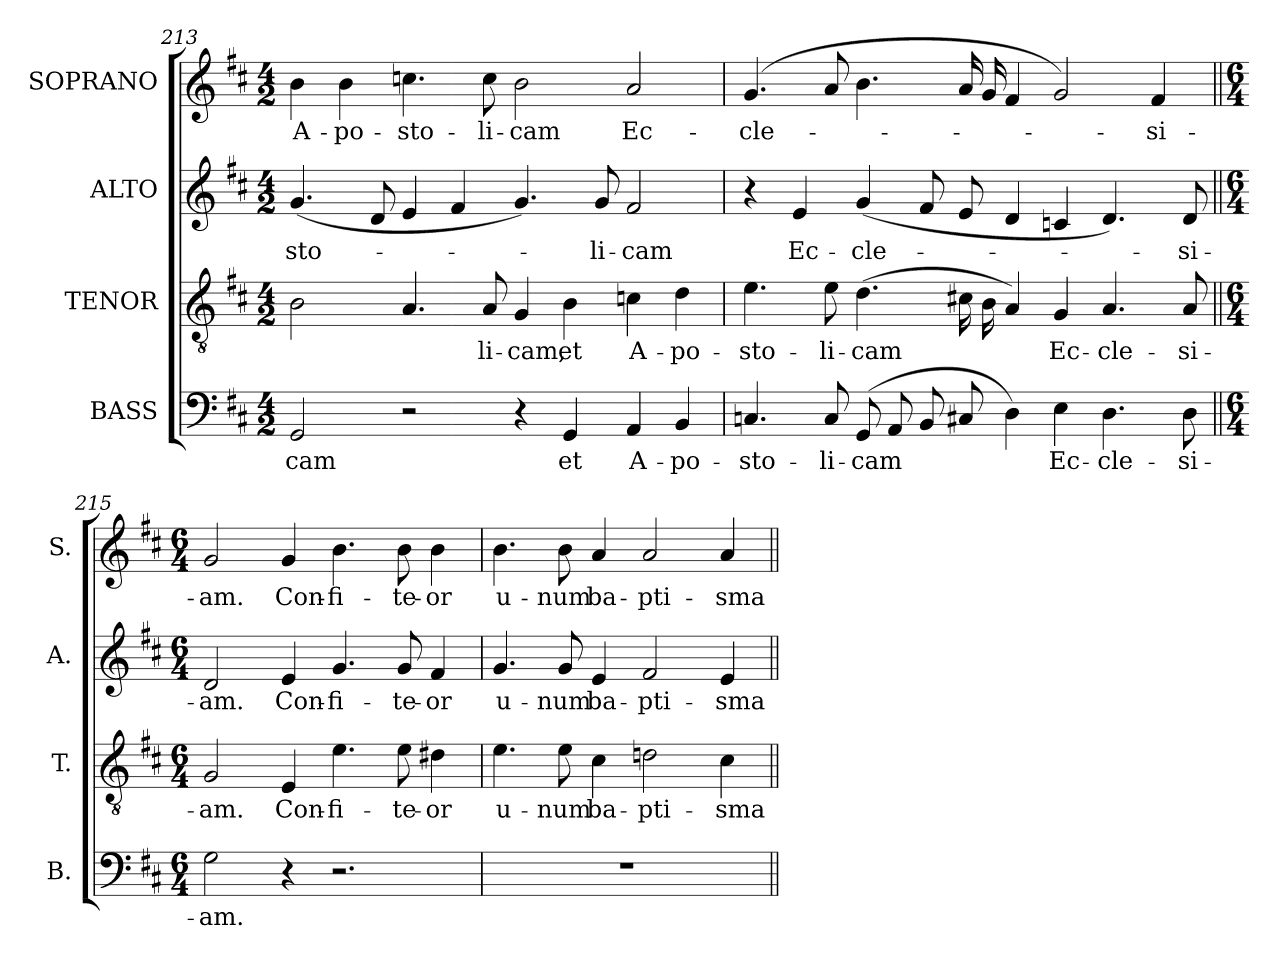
**kern	**text	**kern	**text	**kern	**text	**kern	**text
*part4	*part4	*part3	*part3	*part2	*part2	*part1	*part1
*staff4	*staff4	*staff3	*staff3	*staff2	*staff2	*staff1	*staff1
*I"BASS	*	*I"TENOR	*	*I"ALTO	*	*I"SOPRANO	*
*I'B.	*	*I'T.	*	*I'A.	*	*I'S.	*
!!LO:LB:g=z
*clefF4	*	*clefGv2	*	*clefG2	*	*clefG2	*
*	*	*ITrd7c12	*	*	*	*	*
*k[f#c#]	*	*k[f#c#]	*	*k[f#c#]	*	*k[f#c#]	*
*D:	*	*D:	*	*D:	*	*D:	*
*M4/2	*	*M4/2	*	*M4/2	*	*M4/2	*
=213	=213	=213	=213	=213	=213	=213	=213
!	!LO:LY:b:color=#000000	!	!	!	!	!	!
!	!	!	!	!	!LO:LY:b:color=#000000	!	!
!	!	!	!	!	!	!	!LO:LY:b:color=#000000
2GGi/	-cam	2BBi\	.	(4.gi/	-sto-	4bi\	A-
!	!	!	!	!	!	!	!LO:LY:b:color=#000000
.	.	.	.	.	.	4bi\	-po-
.	.	.	.	8di/	.	.	.
!	!	!	!	!	!	!	!LO:LY:b:color=#000000
2r	.	4.AAi/	.	4ei/	.	4.ccni\	-sto-
.	.	.	.	4f#i/	.	.	.
!	!	!	!LO:LY:b:color=#000000	!	!	!	!
!	!	!	!	!	!	!	!LO:LY:b:color=#000000
.	.	8AAi/	-li-	.	.	8cci\	-li-
!	!	!	!LO:LY:b:color=#000000	!	!	!	!
!	!	!	!	!	!	!	!LO:LY:b:color=#000000
4r	.	4GGi/	-cam,	4.gi/)	.	2bi\	-cam
!	!LO:LY:b:color=#000000	!	!	!	!	!	!
!	!	!	!LO:LY:b:color=#000000	!	!	!	!
4GGi/	et	4BBi\	et	.	.	.	.
!	!	!	!	!	!LO:LY:b:color=#000000	!	!
.	.	.	.	8gi/	-li-	.	.
!	!LO:LY:b:color=#000000	!	!	!	!	!	!
!	!	!	!LO:LY:b:color=#000000	!	!	!	!
!	!	!	!	!	!LO:LY:b:color=#000000	!	!
!	!	!	!	!	!	!	!LO:LY:b:color=#000000
4AAi/	A-	4Cni\	A-	2f#i/	-cam	2ai/	Ec-
!	!LO:LY:b:color=#000000	!	!	!	!	!	!
!	!	!	!LO:LY:b:color=#000000	!	!	!	!
4BBi/	-po-	4Di\	-po-	.	.	.	.
=214	=214	=214	=214	=214	=214	=214	=214
!	!LO:LY:b:color=#000000	!	!	!	!	!	!
!	!	!	!LO:LY:b:color=#000000	!	!	!	!
!	!	!	!	!	!	!	!LO:LY:b:color=#000000
4.Cni/	-sto-	4.Ei\	-sto-	4r	.	(4.gi/	-cle-
!	!	!	!	!	!LO:LY:b:color=#000000	!	!
.	.	.	.	4ei/	Ec-	.	.
!	!LO:LY:b:color=#000000	!	!	!	!	!	!
!	!	!	!LO:LY:b:color=#000000	!	!	!	!
8Ci/	-li-	8Ei\	-li-	.	.	8ai/	.
!	!LO:LY:b:color=#000000	!	!	!	!	!	!
!	!	!	!LO:LY:b:color=#000000	!	!	!	!
!	!	!	!	!	!LO:LY:b:color=#000000	!	!
(8GGi/	-cam	(4.Di\	-cam	(4gi/	-cle-	4.bi\	.
8AAi/	.	.	.	.	.	.	.
8BBi/	.	.	.	8f#i/	.	.	.
8C#Xi/	.	16C#Xi\	.	8ei/	.	16ai/	.
.	.	16BBi\	.	.	.	16gi/	.
4Di\)	.	4AAi/)	.	4di/	.	4f#i/	.
!	!LO:LY:b:color=#000000	!	!	!	!	!	!
!	!	!	!LO:LY:b:color=#000000	!	!	!	!
4Ei\	Ec-	4GGi/	Ec-	4cni/	.	2gi/)	.
!	!LO:LY:b:color=#000000	!	!	!	!	!	!
!	!	!	!LO:LY:b:color=#000000	!	!	!	!
4.Di\	-cle-	4.AAi/	-cle-	4.di/)	.	.	.
!	!	!	!	!	!	!	!LO:LY:b:color=#000000
.	.	.	.	.	.	4f#i/	-si-
!	!LO:LY:b:color=#000000	!	!	!	!	!	!
!	!	!	!LO:LY:b:color=#000000	!	!	!	!
!	!	!	!	!	!LO:LY:b:color=#000000	!	!
8Di\	-si-	8AAi/	-si-	8di/	-si-	.	.
=215||	=215||	=215||	=215||	=215||	=215||	=215||	=215||
*M6/4	*	*M6/4	*	*M6/4	*	*M6/4	*
!	!LO:LY:b:color=#000000	!	!	!	!	!	!
!	!	!	!LO:LY:b:color=#000000	!	!	!	!
!	!	!	!	!	!LO:LY:b:color=#000000	!	!
*	*	*	*	*	*	*MM168	*
!	!	!	!	!	!	!	!LO:LY:b:color=#000000
2Gi\	-am.	2GGi/	-am.	2di/	-am.	2gi/	-am.
!	!	!	!LO:LY:b:color=#000000	!	!	!	!
!	!	!	!	!	!LO:LY:b:color=#000000	!	!
!	!	!	!	!	!	!	!LO:LY:b:color=#000000
4r	.	4EEi/	Con-	4ei/	Con-	4gi/	Con-
!	!	!	!LO:LY:b:color=#000000	!	!	!	!
!	!	!	!	!	!LO:LY:b:color=#000000	!	!
!	!	!	!	!	!	!	!LO:LY:b:color=#000000
2.r	.	4.Ei\	-fi-	4.gi/	-fi-	4.bi\	-fi-
!	!	!	!LO:LY:b:color=#000000	!	!	!	!
!	!	!	!	!	!LO:LY:b:color=#000000	!	!
!	!	!	!	!	!	!	!LO:LY:b:color=#000000
.	.	8Ei\	-te-	8gi/	-te-	8bi\	-te-
!	!	!	!LO:LY:b:color=#000000	!	!	!	!
!	!	!	!	!	!LO:LY:b:color=#000000	!	!
!	!	!	!	!	!	!	!LO:LY:b:color=#000000
.	.	4D#Xi\	-or	4f#i/	-or	4bi\	-or
=216	=216	=216	=216	=216	=216	=216	=216
!LO:N:vis=1	!	!	!	!	!	!	!
!	!	!	!LO:LY:b:color=#000000	!	!	!	!
!	!	!	!	!	!LO:LY:b:color=#000000	!	!
!	!	!	!	!	!	!	!LO:LY:b:color=#000000
1.r	.	4.Ei\	u-	4.gi/	u-	4.bi\	u-
!	!	!	!LO:LY:b:color=#000000	!	!	!	!
!	!	!	!	!	!LO:LY:b:color=#000000	!	!
!	!	!	!	!	!	!	!LO:LY:b:color=#000000
.	.	8Ei\	-num	8gi/	-num	8bi\	-num
!	!	!	!LO:LY:b:color=#000000	!	!	!	!
!	!	!	!	!	!LO:LY:b:color=#000000	!	!
!	!	!	!	!	!	!	!LO:LY:b:color=#000000
.	.	4C#i\	ba-	4ei/	ba-	4ai/	ba-
!	!	!	!LO:LY:b:color=#000000	!	!	!	!
!	!	!	!	!	!LO:LY:b:color=#000000	!	!
!	!	!	!	!	!	!	!LO:LY:b:color=#000000
.	.	2Dni\	-pti-	2f#i/	-pti-	2ai/	-pti-
!	!	!	!LO:LY:b:color=#000000	!	!	!	!
!	!	!	!	!	!LO:LY:b:color=#000000	!	!
!	!	!	!	!	!	!	!LO:LY:b:color=#000000
.	.	4C#i\	-sma	4ei/	-sma	4ai/	-sma
=||	=||	=||	=||	=||	=||	=||	=||
*-	*-	*-	*-	*-	*-	*-	*-
